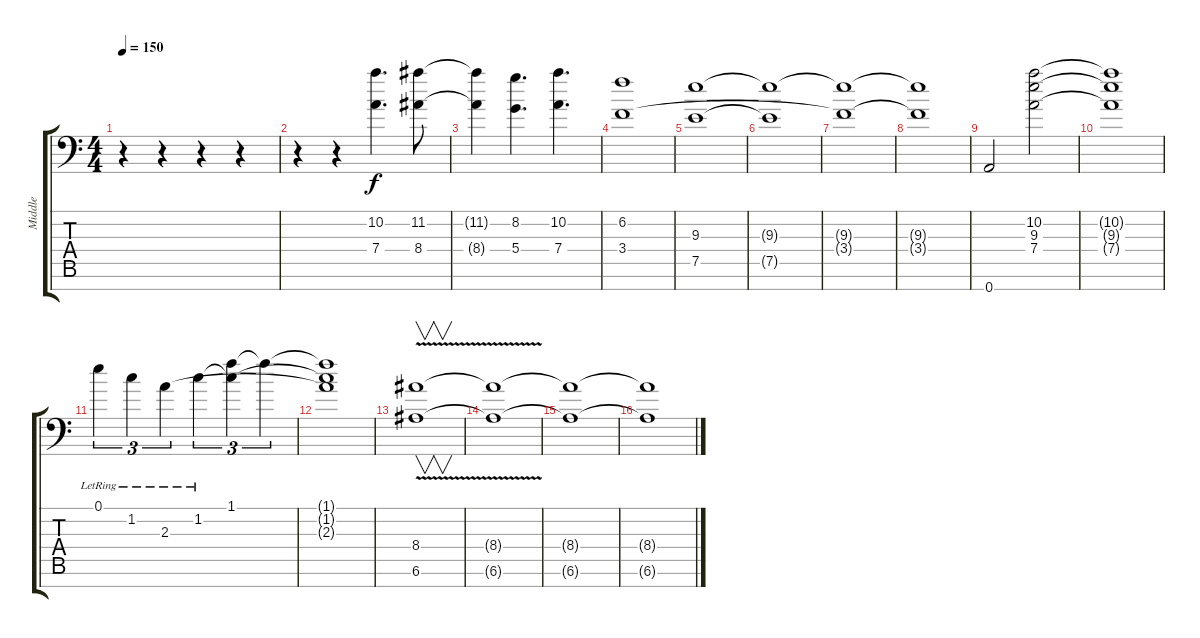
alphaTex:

\track ("Middle" "Middle") {instrument distortionguitar}
\staff {score tabs}
\tuning (E4 B3 G3 D3 A2 E2 A1) {hide}
\ts (4 4)
\tempo 150
\clef f4
\ks c
r.4{dy f} r.4 r.4 r.4 |
r.4{balance 5 instrument distortionguitar} r.4 (10.2 7.4).4{d} (11.2 8.4).8 |
(11.2{t} 8.4{t}).4 (8.2 5.4).4{d} (10.2 7.4).4{d} |
(6.2 3.4).1 |
(9.3 7.5).1 |
(9.3{t} 7.5{t}).1 |
(9.3{t} 3.4{t}).1 |
(9.3{t} 3.4{t}).1 |
0.7.2{balance 8} (10.2 9.3 7.4).2 |
(10.2{t} 9.3{t} 7.4{t}).1 |
0.1{lr}.4{tu (3 2)} 1.2{lr}.4{tu (3 2)} 2.3{lr}.4{tu (3 2)} 1.2{lr}.4{tu (3 2)} (1.1 1.2{t}).4{tu (3 2)} 1.1{t}.4{tu (3 2)} |
(1.1{t} 1.2{t} 2.3{t}).1 |
(8.4{v} 6.6{v}).1{v volume 8} |
(8.4{t} 6.6{t}).1{volume 10} |
(8.4{t} 6.6{t}).1 |
(8.4{t} 6.6{t}).1
